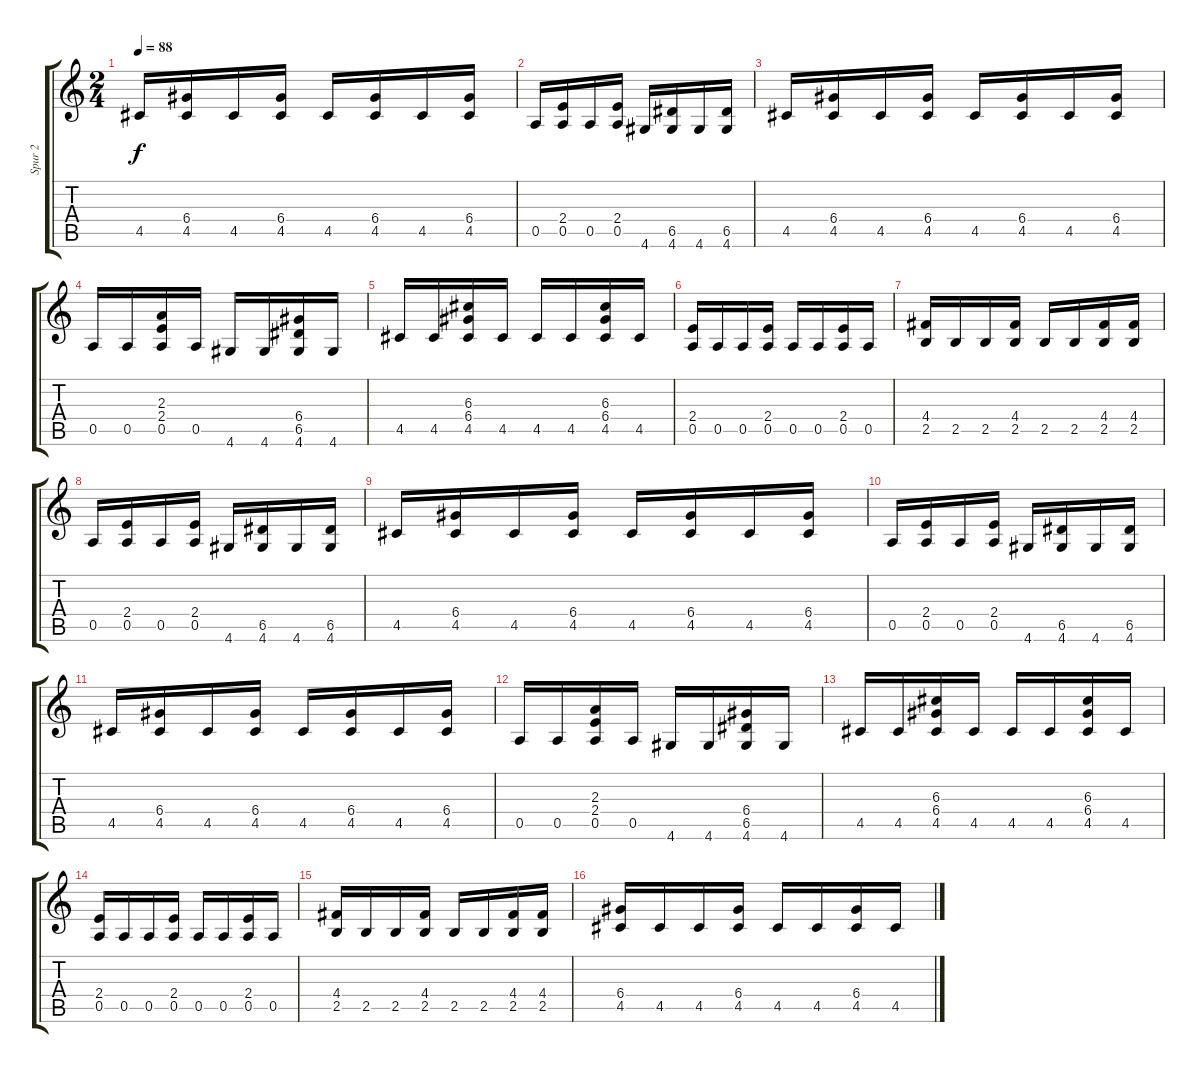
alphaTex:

\track ("Spur 2" "Spur 2") {instrument electricguitarclean}
\staff {score tabs}
\tuning (E4 B3 G3 D3 A2 E2) {hide}
\ts (2 4)
\tempo 88
\clef g2
\ks c
4.5.16{dy f} (6.4 4.5).16 4.5.16 (6.4 4.5).16 4.5.16 (6.4 4.5).16 4.5.16 (6.4 4.5).16 |
0.5.16 (2.4 0.5).16 0.5.16 (2.4 0.5).16 4.6.16 (6.5 4.6).16 4.6.16 (6.5 4.6).16 |
4.5.16 (6.4 4.5).16 4.5.16 (6.4 4.5).16 4.5.16 (6.4 4.5).16 4.5.16 (6.4 4.5).16 |
0.5.16 0.5.16 (2.3 2.4 0.5).16 0.5.16 4.6.16 4.6.16 (6.4 6.5 4.6).16 4.6.16 |
4.5.16 4.5.16 (6.3 6.4 4.5).16 4.5.16 4.5.16 4.5.16 (6.3 6.4 4.5).16 4.5.16 |
(2.4 0.5).16 0.5.16 0.5.16 (2.4 0.5).16 0.5.16 0.5.16 (2.4 0.5).16 0.5.16 |
(4.4 2.5).16 2.5.16 2.5.16 (4.4 2.5).16 2.5.16 2.5.16 (4.4 2.5).16 (4.4 2.5).16 |
0.5.16 (2.4 0.5).16 0.5.16 (2.4 0.5).16 4.6.16 (6.5 4.6).16 4.6.16 (6.5 4.6).16 |
4.5.16 (6.4 4.5).16 4.5.16 (6.4 4.5).16 4.5.16 (6.4 4.5).16 4.5.16 (6.4 4.5).16 |
0.5.16 (2.4 0.5).16 0.5.16 (2.4 0.5).16 4.6.16 (6.5 4.6).16 4.6.16 (6.5 4.6).16 |
4.5.16 (6.4 4.5).16 4.5.16 (6.4 4.5).16 4.5.16 (6.4 4.5).16 4.5.16 (6.4 4.5).16 |
0.5.16 0.5.16 (2.3 2.4 0.5).16 0.5.16 4.6.16 4.6.16 (6.4 6.5 4.6).16 4.6.16 |
4.5.16 4.5.16 (6.3 6.4 4.5).16 4.5.16 4.5.16 4.5.16 (6.3 6.4 4.5).16 4.5.16 |
(2.4 0.5).16 0.5.16 0.5.16 (2.4 0.5).16 0.5.16 0.5.16 (2.4 0.5).16 0.5.16 |
(4.4 2.5).16 2.5.16 2.5.16 (4.4 2.5).16 2.5.16 2.5.16 (4.4 2.5).16 (4.4 2.5).16 |
(6.4 4.5).16 4.5.16 4.5.16 (6.4 4.5).16 4.5.16 4.5.16 (6.4 4.5).16 4.5.16
